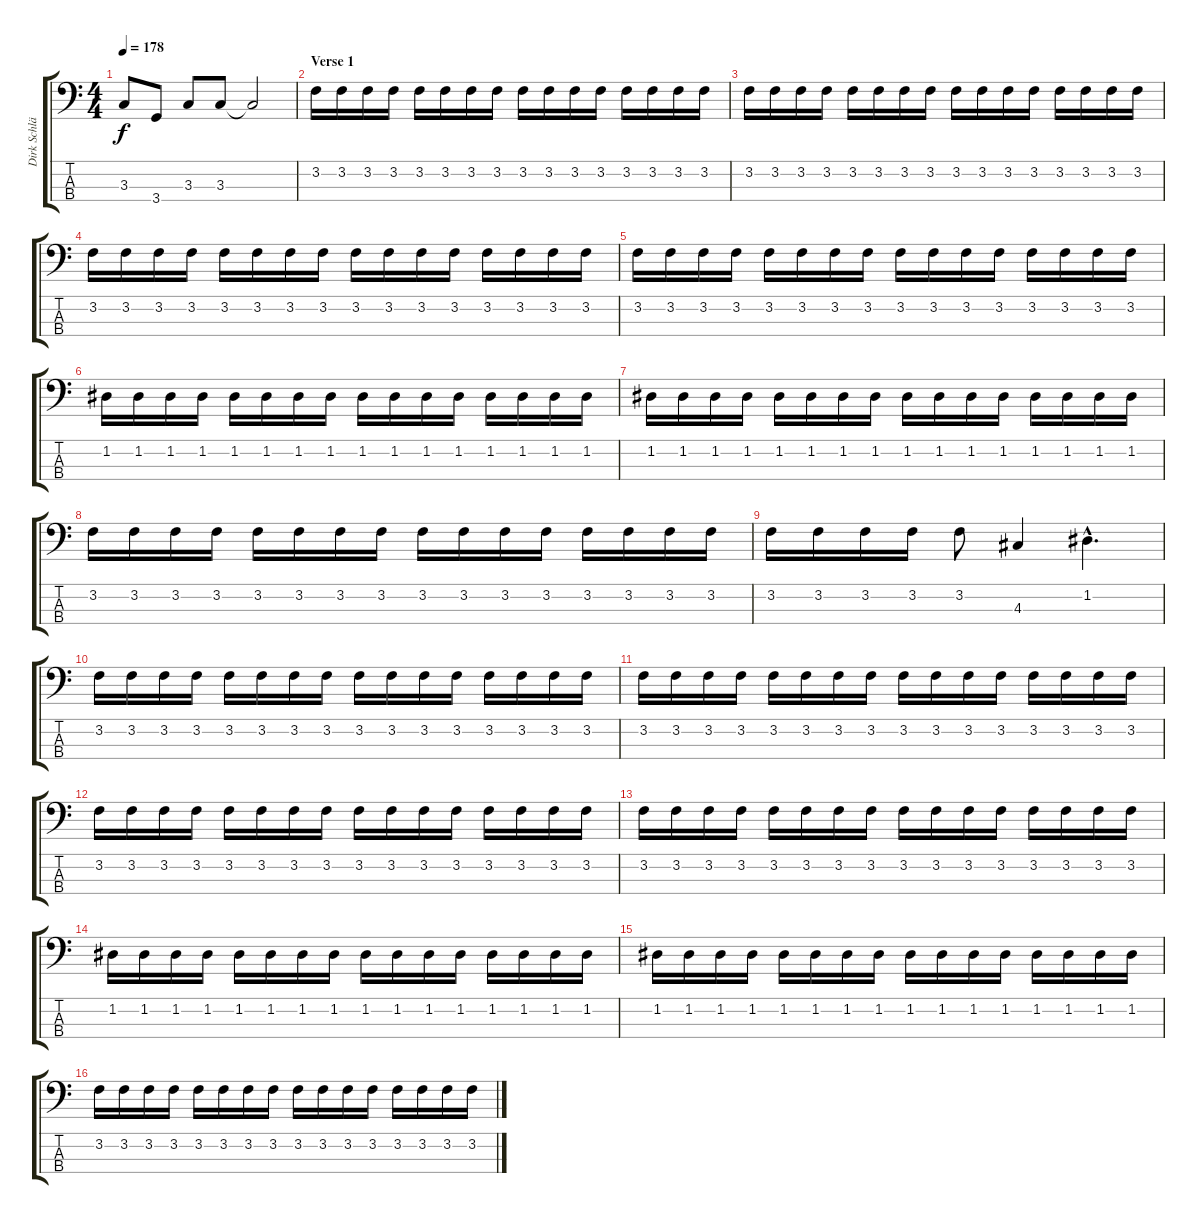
\track ("Dirk Schlächter" "Dirk Schlä") {instrument electricbassfinger}
\staff {score tabs}
\tuning (G2 D2 A1 E1) {hide}
\ts (4 4)
\tempo 178
\clef f4
\ks c
3.3.8{dy f} 3.4.8 3.3.8 3.3.8 3.3{t}.2 |
\section ("" "Verse 1")
3.2.16 3.2.16 3.2.16 3.2.16 3.2.16 3.2.16 3.2.16 3.2.16 3.2.16 3.2.16 3.2.16 3.2.16 3.2.16 3.2.16 3.2.16 3.2.16 |
3.2.16 3.2.16 3.2.16 3.2.16 3.2.16 3.2.16 3.2.16 3.2.16 3.2.16 3.2.16 3.2.16 3.2.16 3.2.16 3.2.16 3.2.16 3.2.16 |
3.2.16 3.2.16 3.2.16 3.2.16 3.2.16 3.2.16 3.2.16 3.2.16 3.2.16 3.2.16 3.2.16 3.2.16 3.2.16 3.2.16 3.2.16 3.2.16 |
3.2.16 3.2.16 3.2.16 3.2.16 3.2.16 3.2.16 3.2.16 3.2.16 3.2.16 3.2.16 3.2.16 3.2.16 3.2.16 3.2.16 3.2.16 3.2.16 |
1.2.16 1.2.16 1.2.16 1.2.16 1.2.16 1.2.16 1.2.16 1.2.16 1.2.16 1.2.16 1.2.16 1.2.16 1.2.16 1.2.16 1.2.16 1.2.16 |
1.2.16 1.2.16 1.2.16 1.2.16 1.2.16 1.2.16 1.2.16 1.2.16 1.2.16 1.2.16 1.2.16 1.2.16 1.2.16 1.2.16 1.2.16 1.2.16 |
3.2.16 3.2.16 3.2.16 3.2.16 3.2.16 3.2.16 3.2.16 3.2.16 3.2.16 3.2.16 3.2.16 3.2.16 3.2.16 3.2.16 3.2.16 3.2.16 |
3.2.16 3.2.16 3.2.16 3.2.16 3.2.8 4.3.4 1.2{hac}.4{d} |
3.2.16 3.2.16 3.2.16 3.2.16 3.2.16 3.2.16 3.2.16 3.2.16 3.2.16 3.2.16 3.2.16 3.2.16 3.2.16 3.2.16 3.2.16 3.2.16 |
3.2.16 3.2.16 3.2.16 3.2.16 3.2.16 3.2.16 3.2.16 3.2.16 3.2.16 3.2.16 3.2.16 3.2.16 3.2.16 3.2.16 3.2.16 3.2.16 |
3.2.16 3.2.16 3.2.16 3.2.16 3.2.16 3.2.16 3.2.16 3.2.16 3.2.16 3.2.16 3.2.16 3.2.16 3.2.16 3.2.16 3.2.16 3.2.16 |
3.2.16 3.2.16 3.2.16 3.2.16 3.2.16 3.2.16 3.2.16 3.2.16 3.2.16 3.2.16 3.2.16 3.2.16 3.2.16 3.2.16 3.2.16 3.2.16 |
1.2.16 1.2.16 1.2.16 1.2.16 1.2.16 1.2.16 1.2.16 1.2.16 1.2.16 1.2.16 1.2.16 1.2.16 1.2.16 1.2.16 1.2.16 1.2.16 |
1.2.16 1.2.16 1.2.16 1.2.16 1.2.16 1.2.16 1.2.16 1.2.16 1.2.16 1.2.16 1.2.16 1.2.16 1.2.16 1.2.16 1.2.16 1.2.16 |
3.2.16 3.2.16 3.2.16 3.2.16 3.2.16 3.2.16 3.2.16 3.2.16 3.2.16 3.2.16 3.2.16 3.2.16 3.2.16 3.2.16 3.2.16 3.2.16
